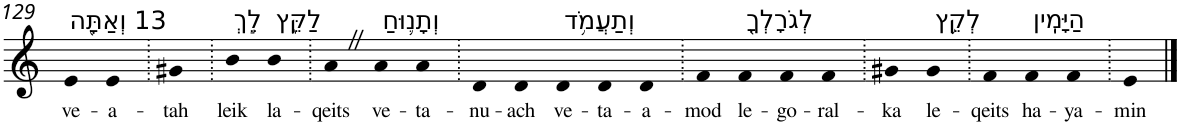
**kern	**text
*part1	*part1
*staff1	*staff1
*I"Piano	*
*I'Pno	*
!!LO:PB:g=z
*clefG2	*
*k[]	*
=129	=129
!LO:TX:a:t=13 וְאַתָּ֖ה	!
!	!LO:LY:b
4e	ve-
!	!LO:LY:b
4e	-a-
=130.	=130.
!	!LO:LY:b
4g#X	-tah
=131.	=131.
!LO:TX:a:t=לֵ֣ךְ	!
!	!LO:LY:b
4b	leik
!LO:TX:a:t=לַקֵּ֑ץ	!
!	!LO:LY:b
4b	la-
=132.	=132.
!	!LO:LY:b
4aZ	-qeits
!LO:TX:a:t=וְתָנ֛וּחַ	!
!	!LO:LY:b
4a	ve-
!	!LO:LY:b
4a	-ta-
=133.	=133.
!	!LO:LY:b
4d	-nu-
!	!LO:LY:b
4d	-ach
!LO:TX:a:t=וְתַעֲמֹ֥ד	!
!	!LO:LY:b
4d	ve-
!	!LO:LY:b
4d	-ta-
!	!LO:LY:b
4d	-a-
=134.	=134.
!	!LO:LY:b
4f	-mod
!LO:TX:a:t=לְגֹרָלְךָ֖	!
!	!LO:LY:b
4f	le-
!	!LO:LY:b
4f	-go-
!	!LO:LY:b
4f	-ral-
=135.	=135.
!	!LO:LY:b
4g#X	-ka
!LO:TX:a:t=לְקֵ֥ץ	!
!	!LO:LY:b
4g#	le-
=136.	=136.
!	!LO:LY:b
4f	-qeits
!LO:TX:a:t=הַיָּמִֽין	!
!	!LO:LY:b
4f	ha-
!	!LO:LY:b
4f	-ya-
=137.	=137.
!	!LO:LY:b
4e	-min
==	==
*-	*-
